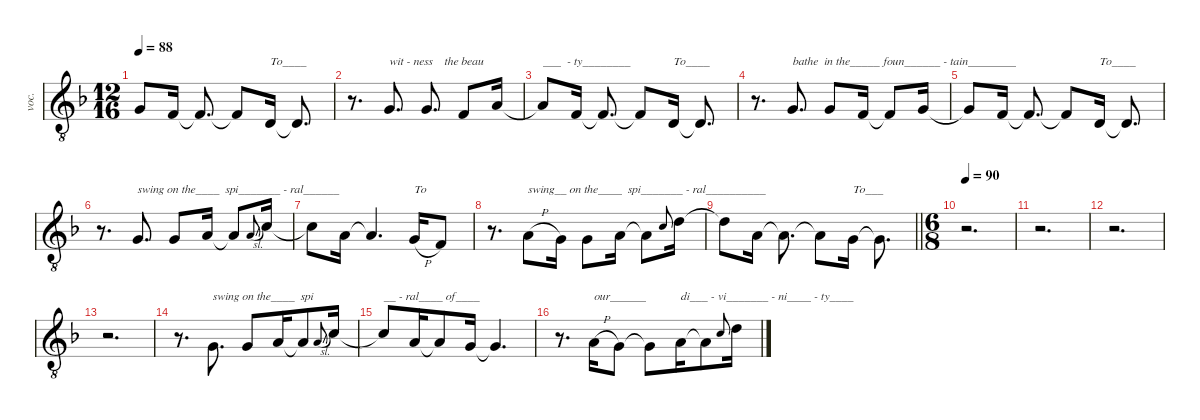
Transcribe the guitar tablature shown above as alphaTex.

\defaultSystemsLayout 4
\hideDynamics
\bracketExtendMode nobrackets
\otherSystemsTrackNameOrientation horizontal
\track ("Vocal" "voc.") {defaultSystemsLayout 8 instrument tuba}
\staff {score}
\tuning (E4 B3 G3 D3 A2 E2)
\ts (12 16)
\tempo 88
\clef g2
\ottava 8vb
\ks dminor
0.3{t acc forcenatural}.8{dy f beam Up} 3.4{acc forcenatural}.16{beam Up} 3.4{t acc forcenatural}.8{d beam Up} 3.4{t acc forcenatural}.8{beam Up} 0.4{acc forcenatural}.16{txt "To____" beam Up} 0.4{t acc forcenatural}.8{d beam Up} |
r.8{d beam Down} 0.3{acc forcenatural}.8{d txt "wit - ness    the beau" beam Up} 0.3{acc forcenatural}.8{d beam Up} 3.4{acc forcenatural}.8{beam Up} 2.3{acc forcenatural}.16{beam Up} |
2.3{t acc forcenatural}.8{txt "___  - ty________" beam Up} 3.4{acc forcenatural}.16{beam Up} 3.4{t acc forcenatural}.8{d beam Up} 3.4{t acc forcenatural}.8{beam Up} 0.4{acc forcenatural}.16{txt "To____" beam Up} 0.4{t acc forcenatural}.8{d beam Up} |
r.8{d beam Down} 0.3{acc forcenatural}.8{d txt "bathe  in the_____ foun______ - tain________" beam Up} 0.3{acc forcenatural}.8{beam Up} 3.4{acc forcenatural}.16{beam Up} 3.4{t acc forcenatural}.8{beam Up} 0.3{acc forcenatural}.16{beam Up} |
0.3{t acc forcenatural}.8{beam Up} 3.4{acc forcenatural}.16{beam Up} 3.4{t acc forcenatural}.8{d beam Up} 3.4{t acc forcenatural}.8{beam Up} 0.4{acc forcenatural}.16{txt "To____" beam Up} 0.4{t acc forcenatural}.8{d beam Up} |
r.8{d beam Down} 0.3{acc forcenatural}.8{d txt "swing on the____  spi_______ - ral______" beam Up} 0.3{acc forcenatural}.8{beam Up} 2.3{acc forcenatural}.16{beam Up} 2.3{t acc forcenatural}.8{beam Up} 2.3{sl acc forcenatural}.8{gr onbeat dy mf beam Up} 5.3{acc forcenatural}.16{dy f beam Up} |
5.3{t acc forcenatural}.8{beam Down} 2.3{acc forcenatural}.16{beam Down} 2.3{t acc forcenatural}.4{d beam Up} 5.4{h acc forcenatural}.16{txt "To" beam Up} 3.4{acc forcenatural}.8{beam Up} |
r.8{d beam Down} 2.3{h acc forcenatural}.8{txt "swing__ on the____  spi_______ - ral__________" beam Down} 0.3{acc forcenatural}.16{beam Down} 0.3{acc forcenatural}.8{beam Down} 2.3{acc forcenatural}.16{beam Down} 2.3{t acc forcenatural}.8{beam Down} 1.2{acc forcenatural}.8{gr onbeat dy mf beam Up} 3.2{acc forcenatural}.16{dy f beam Down} |
\barLineRight lightlight
3.2{t acc forcenatural}.8{beam Down} 2.3{acc forcenatural}.16{beam Down} 2.3{t acc forcenatural}.8{d beam Down} 2.3{t acc forcenatural}.8{beam Down} 0.3{acc forcenatural}.16{txt "To___" beam Down} 0.3{t acc forcenatural}.8{d beam Down} |
\ts (6 8)
\beaming (8 3 3)
\tempo 90
r.2{d beam Down} |
r.2{d beam Down} |
r.2{d beam Down} |
r.2{d beam Down} |
r.8{d beam Down} 0.3{acc forcenatural}.8{d txt "swing on the____  spi" beam Up} 0.3{acc forcenatural}.8{beam Up} 2.3{acc forcenatural}.16{beam Up} 2.3{t acc forcenatural}.8{beam Up} 2.3{sl acc forcenatural}.8{gr onbeat dy mf beam Up} 5.3{acc forcenatural}.16{dy f beam Up} |
5.3{t acc forcenatural}.8{txt "__ - ral____ of____" beam Up} 2.3{acc forcenatural}.16{beam Up} 2.3{t acc forcenatural}.8{beam Up} 0.3{acc forcenatural}.16{beam Up} 0.3{t acc forcenatural}.4{d beam Up} |
r.8{d beam Down} 2.3{h acc forcenatural}.16{txt "our______" beam Up} 0.3{acc forcenatural}.8{beam Up} 0.3{t acc forcenatural}.8{beam Down} 2.3{acc forcenatural}.16{txt "di___ - vi_______ - ni____ - ty____" beam Down} 2.3{t acc forcenatural}.8{beam Down} 1.2{acc forcenatural}.8{gr onbeat dy mf beam Up} 3.2{acc forcenatural}.16{dy f beam Down}
